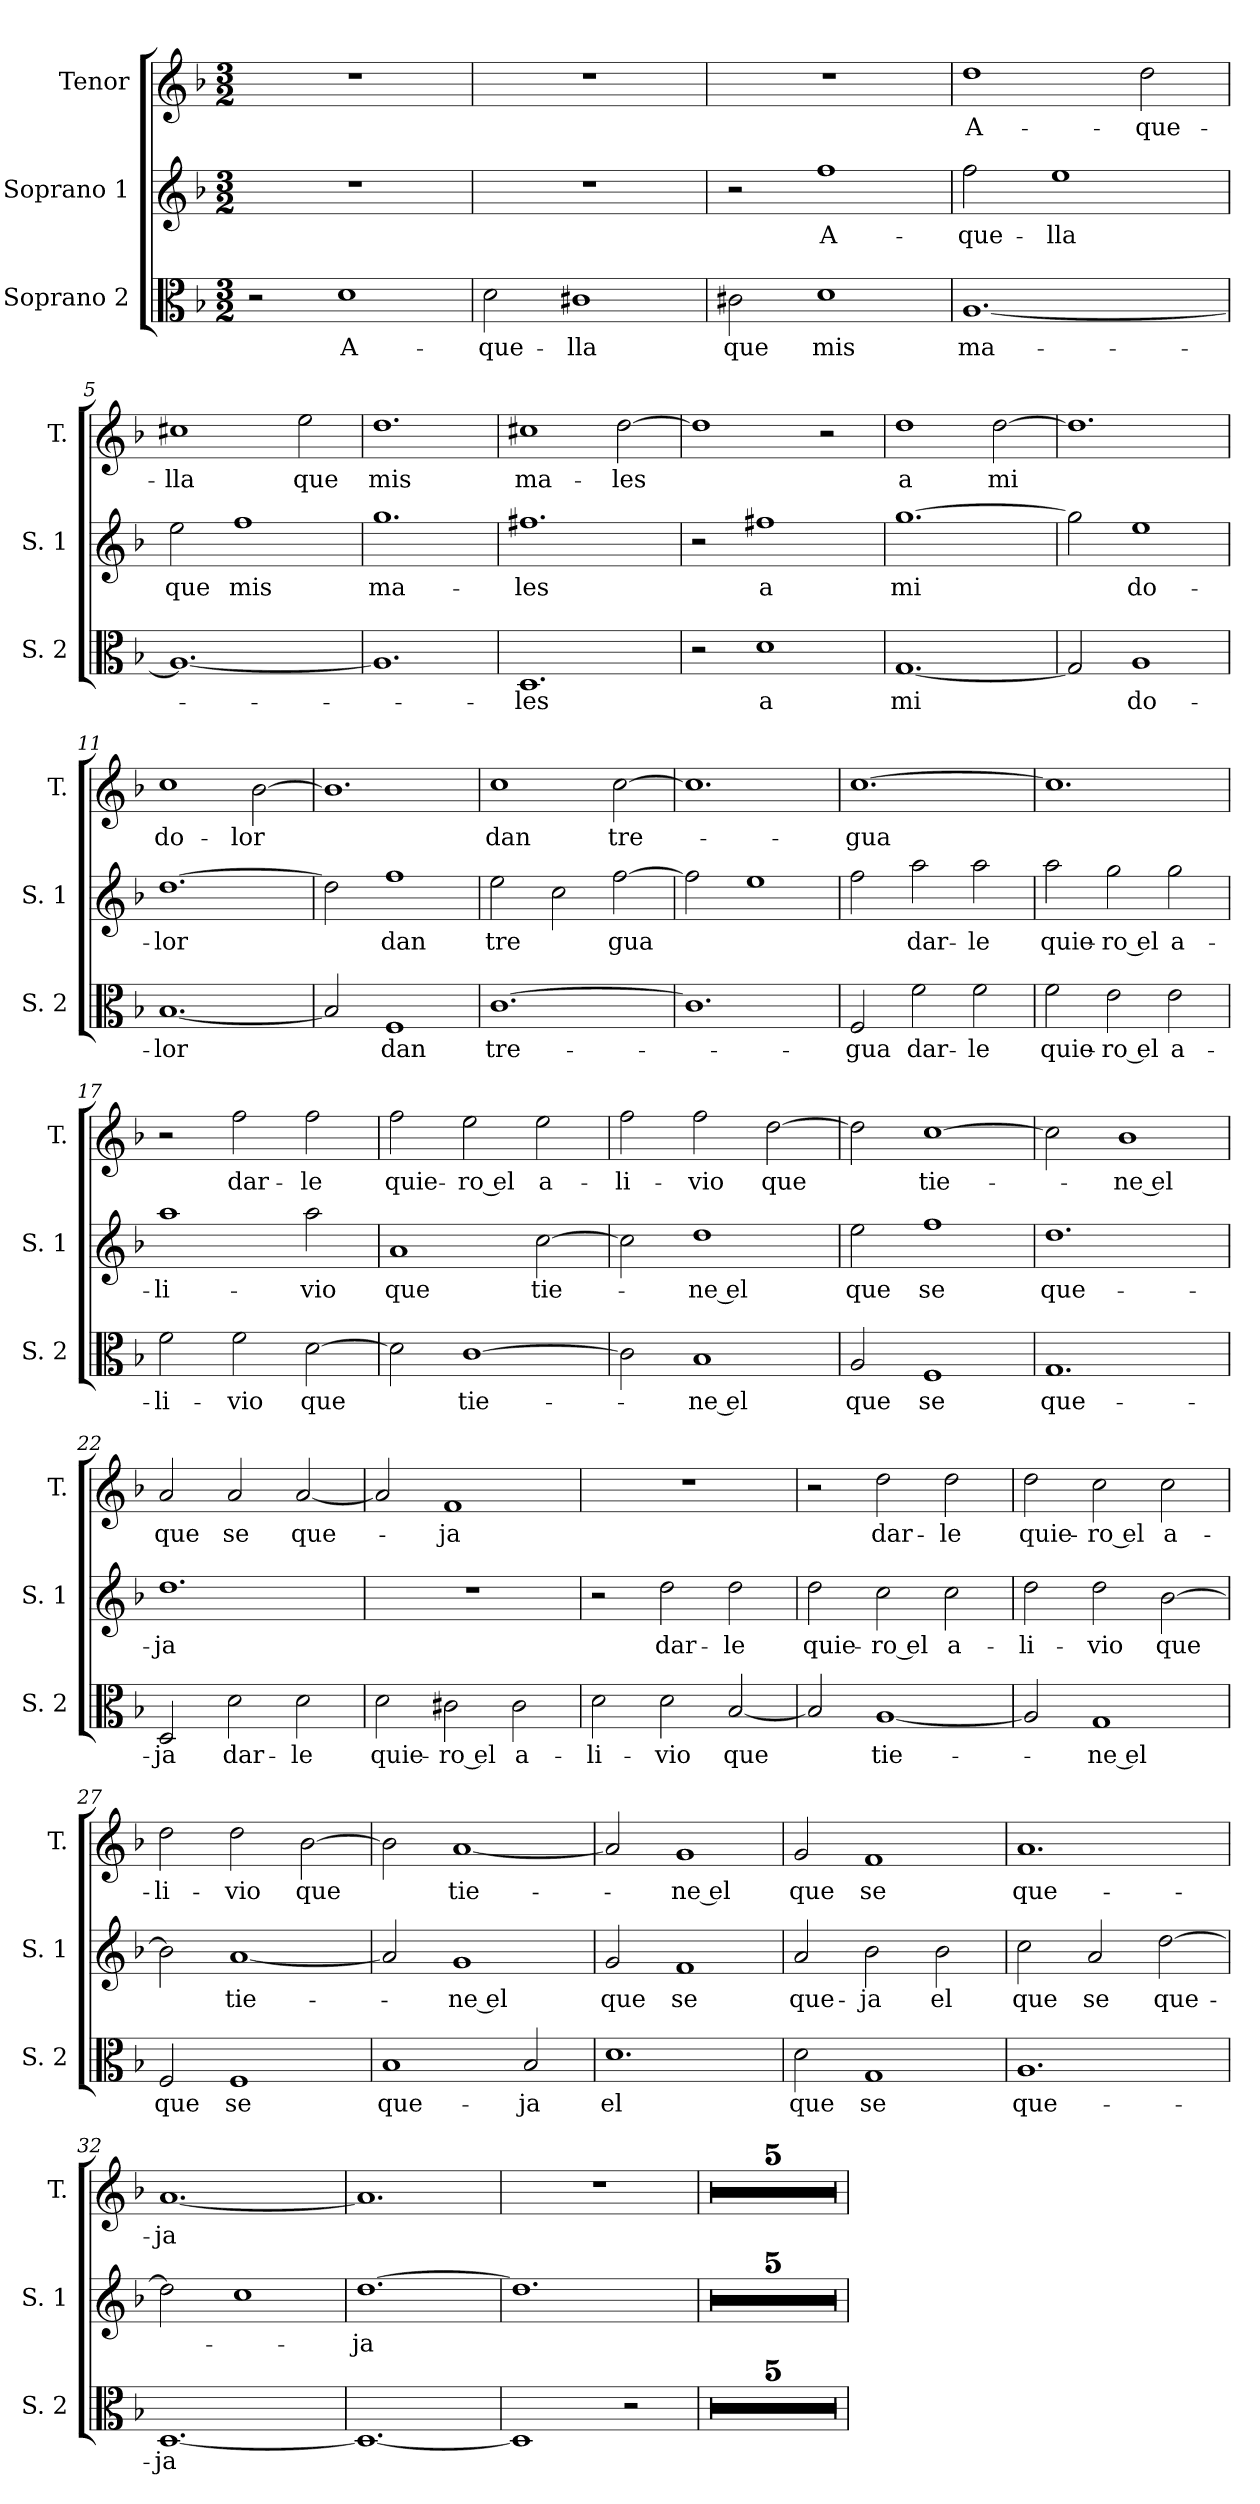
**kern	**text	**kern	**text	**kern	**text
*part3	*part3	*part2	*part2	*part1	*part1
*staff3	*staff3	*staff2	*staff2	*staff1	*staff1
*I"Soprano 2	*	*I"Soprano 1	*	*I"Tenor	*
*I'S. 2	*	*I'S. 1	*	*I'T.	*
*clefC3	*	*clefG2	*	*clefG2	*
*k[b-]	*	*k[b-]	*	*k[b-]	*
*M3/2	*	*M3/2	*	*M3/2	*
=1	=1	=1	=1	=1	=1
2r	.	1.r	.	1.r	.
1d	A-	.	.	.	.
=2	=2	=2	=2	=2	=2
2d	-que-	1.r	.	1.r	.
1c#X	-lla	.	.	.	.
=3	=3	=3	=3	=3	=3
2c#X	que	2r	.	1.r	.
1d	mis	1ff	A-	.	.
=4	=4	=4	=4	=4	=4
[1.A	ma-	2ff	-que-	1dd	A-
.	.	1ee	-lla	.	.
.	.	.	.	2dd	-que-
=5	=5	=5	=5	=5	=5
1.A_	.	2ee	que	1cc#X	-lla
.	.	1ff	mis	.	.
.	.	.	.	2ee	que
=6	=6	=6	=6	=6	=6
1.A]	.	1.gg	ma-	1.dd	mis
=7	=7	=7	=7	=7	=7
1.D	-les	1.ff#X	-les	1cc#X	ma-
.	.	.	.	[2dd	-les
=8	=8	=8	=8	=8	=8
2r	.	2r	.	1dd]	.
1d	a	1ff#X	a	.	.
.	.	.	.	2r	.
=9	=9	=9	=9	=9	=9
[1.G	mi	[1.gg	mi	1dd	a
.	.	.	.	[2dd	mi
=10	=10	=10	=10	=10	=10
2G]	.	2gg]	.	1.dd]	.
1A	do-	1ee	do-	.	.
=11	=11	=11	=11	=11	=11
[1.B-	-lor	[1.dd	-lor	1cc	do-
.	.	.	.	[2b-	-lor
=12	=12	=12	=12	=12	=12
2B-]	.	2dd]	.	1.b-]	.
1F	dan	1ff	dan	.	.
=13	=13	=13	=13	=13	=13
[1.c	tre-	2ee	tre	1cc	dan
.	.	2cc	.	.	.
.	.	[2ff	-gua	[2cc	tre-
=14	=14	=14	=14	=14	=14
1.c]	.	2ff]	.	1.cc]	.
.	.	1ee	.	.	.
=15	=15	=15	=15	=15	=15
2F	-gua	2ff	.	[1.cc	-gua
2f	dar-	2aa	dar-	.	.
2f	-le	2aa	-le	.	.
=16	=16	=16	=16	=16	=16
2f	quie-	2aa	quie-	1.cc]	.
2e	-ro el	2gg	-ro el	.	.
2e	a-	2gg	a-	.	.
=17	=17	=17	=17	=17	=17
2f	-li-	1aa	-li-	2r	.
2f	-vio	.	.	2ff	dar-
[2d	que	2aa	-vio	2ff	-le
=18	=18	=18	=18	=18	=18
2d]	.	1a	que	2ff	quie-
[1c	tie-	.	.	2ee	-ro el
.	.	[2cc	tie-	2ee	a-
=19	=19	=19	=19	=19	=19
2c]	.	2cc]	.	2ff	-li-
1B-	-ne el	1dd	-ne el	2ff	-vio
.	.	.	.	[2dd	que
=20	=20	=20	=20	=20	=20
2A	que	2ee	que	2dd]	.
1F	se	1ff	se	[1cc	tie-
=21	=21	=21	=21	=21	=21
1.G	que-	1.dd	que-	2cc]	.
.	.	.	.	1b-	-ne el
=22	=22	=22	=22	=22	=22
2D	-ja	1.dd	-ja	2a	que
2d	dar-	.	.	2a	se
2d	-le	.	.	[2a	que-
=23	=23	=23	=23	=23	=23
2d	quie-	1.r	.	2a]	.
2c#X	-ro el	.	.	1f	-ja
2c#	a-	.	.	.	.
=24	=24	=24	=24	=24	=24
2d	-li-	2r	.	1.r	.
2d	-vio	2dd	dar-	.	.
[2B-	que	2dd	-le	.	.
=25	=25	=25	=25	=25	=25
2B-]	.	2dd	quie-	2r	.
[1A	tie-	2cc	-ro el	2dd	dar-
.	.	2cc	a-	2dd	-le
=26	=26	=26	=26	=26	=26
2A]	.	2dd	-li-	2dd	quie-
1G	-ne el	2dd	-vio	2cc	-ro el
.	.	[2b-	que	2cc	a-
=27	=27	=27	=27	=27	=27
2F	que	2b-]	.	2dd	-li-
1F	se	[1a	tie-	2dd	-vio
.	.	.	.	[2b-	que
=28	=28	=28	=28	=28	=28
1B-	que-	2a]	.	2b-]	.
.	.	1g	-ne el	[1a	tie-
2B-	-ja	.	.	.	.
=29	=29	=29	=29	=29	=29
1.d	el	2g	que	2a]	.
.	.	1f	se	1g	-ne el
=30	=30	=30	=30	=30	=30
2d	que	2a	que-	2g	que
1G	se	2b-	-ja	1f	se
.	.	2b-	el	.	.
=31	=31	=31	=31	=31	=31
1.A	que-	2cc	que	1.a	que-
.	.	2a	se	.	.
.	.	[2dd	que-	.	.
=32	=32	=32	=32	=32	=32
[1.D	-ja	2dd]	.	[1.a	-ja
.	.	1cc	.	.	.
=33	=33	=33	=33	=33	=33
1.D_	.	[1.dd	-ja	1.a]	.
=34	=34	=34	=34	=34	=34
1D]	.	1.dd]	.	1.r	.
2r	.	.	.	.	.
=35	=35	=35	=35	=35	=35
1.r	.	1.r	.	1.r	.
=36	=36	=36	=36	=36	=36
1.r	.	1.r	.	1.r	.
=37	=37	=37	=37	=37	=37
1.r	.	1.r	.	1.r	.
=38	=38	=38	=38	=38	=38
1.r	.	1.r	.	1.r	.
=39	=39	=39	=39	=39	=39
1.r	.	1.r	.	1.r	.
=	=	=	=	=	=
*-	*-	*-	*-	*-	*-
